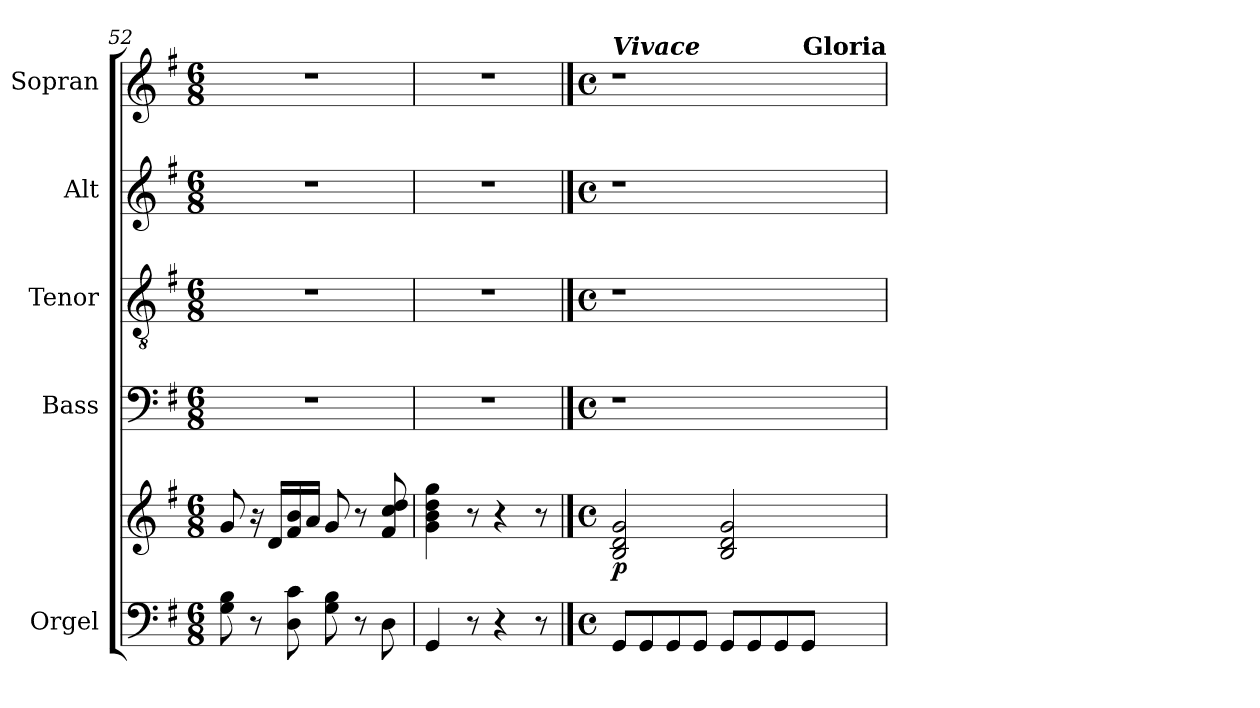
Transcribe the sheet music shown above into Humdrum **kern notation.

**kern	**kern	**dynam	**kern	**kern	**kern	**kern
*part5	*part5	*part5	*part4	*part3	*part2	*part1
*staff6	*staff5	*staff5/6	*staff4	*staff3	*staff2	*staff1
*I"Orgel	*	*	*I"Bass	*I"Tenor	*I"Alt	*I"Sopran
*I'Org.	*	*	*I'B.	*I'T.	*I'A.	*I'S.
*clefF4	*clefG2	*	*clefF4	*clefGv2	*clefG2	*clefG2
*k[f#]	*k[f#]	*	*k[f#]	*k[f#]	*k[f#]	*k[f#]
*G:	*G:	*	*G:	*G:	*G:	*G:
*M6/8	*M6/8	*	*M6/8	*M6/8	*M6/8	*M6/8
=52	=52	=52	=52	=52	=52	=52
8G\ 8B\	8g/	.	2.r	2.r	2.r	2.r
8r	16r	.	.	.	.	.
.	16d/LL	.	.	.	.	.
8D\ 8c\	16f#/ 16b/	.	.	.	.	.
.	16a/JJ	.	.	.	.	.
8G\ 8B\	8g/	.	.	.	.	.
8r	8r	.	.	.	.	.
8D\	8f#/ 8cc/ 8dd/	.	.	.	.	.
=53	=53	=53	=53	=53	=53	=53
4GG/	4g\ 4b\ 4dd\ 4gg\	.	2.r	2.r	2.r	2.r
8r	8r	.	.	.	.	.
4r	4r	.	.	.	.	.
8r	8r	.	.	.	.	.
!!LO:PB:g=z
==54	==54	==54	==54	==54	==54	==54
*M4/4	*M4/4	*	*M4/4	*M4/4	*M4/4	*M4/4
*met(c)	*met(c)	*	*met(c)	*met(c)	*met(c)	*met(c)
!	!	!	!	!	!	!LO:TX:a:Bi:t=Vivace
!	!	!LO:DY:b	!	!	!	!
8GG/L	2B/ 2d/ 2g/	p	1r	1r	1r	1r
8GG/	.	.	.	.	.	.
8GG/	.	.	.	.	.	.
8GG/J	.	.	.	.	.	.
8GG/L	2B/ 2d/ 2g/	.	.	.	.	.
8GG/	.	.	.	.	.	.
8GG/	.	.	.	.	.	.
8GG/J	.	.	.	.	.	.
4..ryy	4..ryy	.	4..ryy	4..ryy	4..ryy	4..ryy
!	!	!	!	!	!	!LO:TX:a:B:t=Gloria
=	=	=	=	=	=	=
*-	*-	*-	*-	*-	*-	*-
